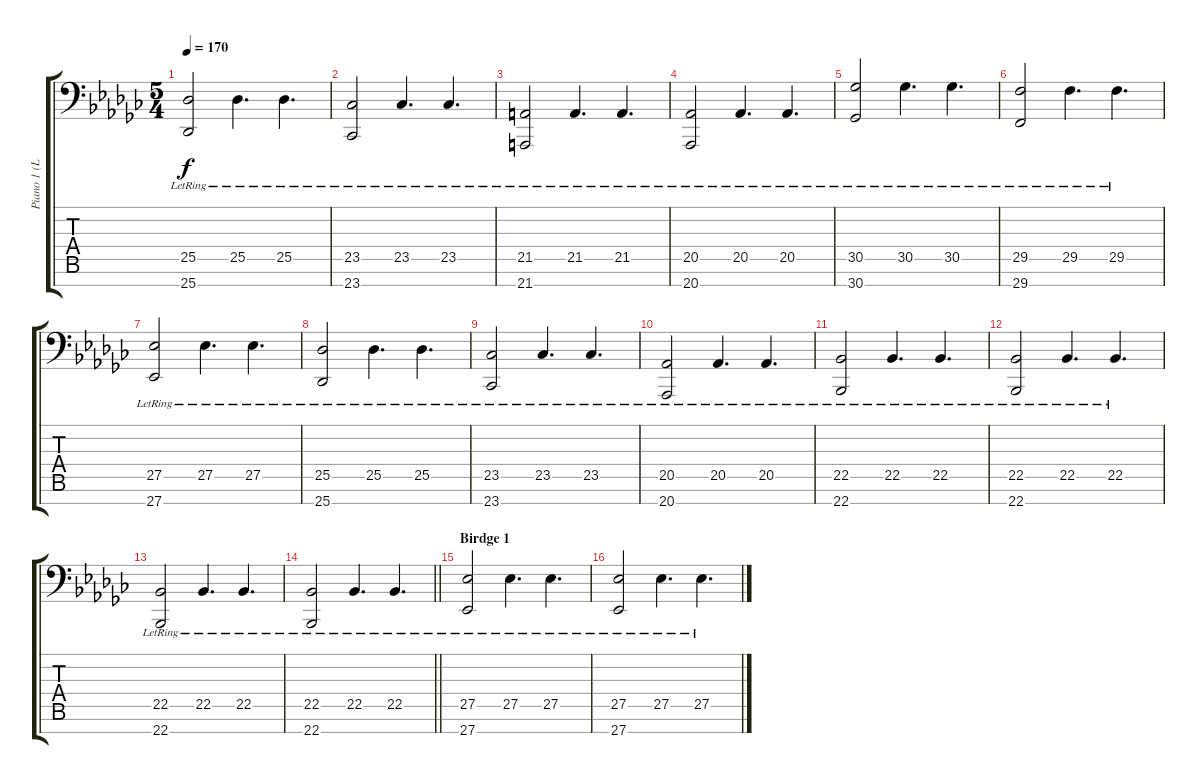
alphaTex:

\track ("Piano 1 (Left Hand)" "Piano 1 (L") {instrument electricpiano1}
\staff {score tabs}
\tuning (D3 F2 F2 E1 C1 F0 C0) {hide}
\ts (5 4)
\tempo 170
\clef f4
\ks gb
(25.5{lr} 25.7{lr}).2{dy f} 25.5{lr}.4{d} 25.5{lr}.4{d} |
(23.5{lr} 23.7{lr}).2 23.5{lr}.4{d} 23.5{lr}.4{d} |
(21.5{lr} 21.7{lr}).2 21.5{lr}.4{d} 21.5{lr}.4{d} |
(20.5{lr} 20.7{lr}).2 20.5{lr}.4{d} 20.5{lr}.4{d} |
(30.5{lr} 30.7{lr}).2 30.5{lr}.4{d} 30.5{lr}.4{d} |
(29.5{lr} 29.7{lr}).2 29.5{lr}.4{d} 29.5{lr}.4{d} |
(27.5{lr} 27.7{lr}).2 27.5{lr}.4{d} 27.5{lr}.4{d} |
(25.5{lr} 25.7{lr}).2 25.5{lr}.4{d} 25.5{lr}.4{d} |
(23.5{lr} 23.7{lr}).2 23.5{lr}.4{d} 23.5{lr}.4{d} |
(20.5{lr} 20.7{lr}).2 20.5{lr}.4{d} 20.5{lr}.4{d} |
(22.5{lr} 22.7{lr}).2 22.5{lr}.4{d} 22.5{lr}.4{d} |
(22.5{lr} 22.7{lr}).2 22.5{lr}.4{d} 22.5{lr}.4{d} |
(22.5{lr} 22.7{lr}).2 22.5{lr}.4{d} 22.5{lr}.4{d} |
\barLineRight lightlight
(22.5{lr} 22.7{lr}).2 22.5{lr}.4{d} 22.5{lr}.4{d} |
\section ("" "Birdge 1")
(27.5{lr} 27.7{lr}).2 27.5{lr}.4{d} 27.5{lr}.4{d} |
(27.5{lr} 27.7{lr}).2 27.5{lr}.4{d} 27.5{lr}.4{d}
